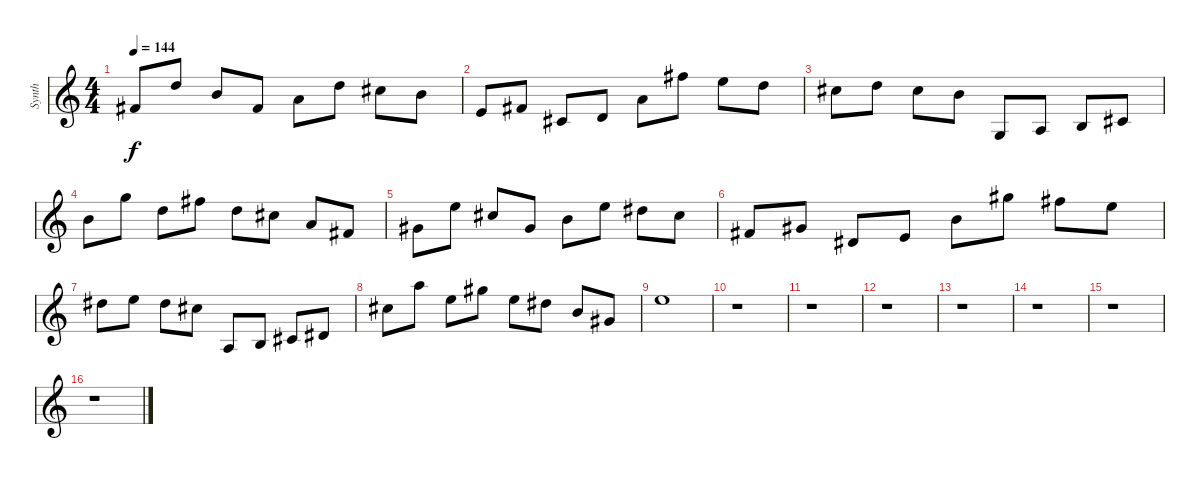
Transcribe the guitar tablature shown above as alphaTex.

\track ("Synth" "Synth") {instrument stringensemble1}
\staff {score}
\tuning (D4 A3 F3 C3 G2 D2) {hide}
\ts (4 4)
\tempo 144
\clef g2
\ks c
13.3.8{dy f} 12.1.8 14.2.8 13.3.8 12.2.8 12.1.8 11.1.8 9.1.8 |
11.3.8 9.2.8 8.3.8 9.3.8 7.1.8 16.1.8 14.1.8 12.1.8 |
11.1.8 12.1.8 11.1.8 9.1.8 7.4.8 9.4.8 6.3.8 8.3.8 |
14.2.8 17.1.8 17.2.8 16.1.8 17.2.8 16.2.8 16.3.8 13.3.8 |
15.3.8 14.1.8 16.2.8 15.3.8 14.2.8 14.1.8 13.1.8 11.1.8 |
13.3.8 11.2.8 10.3.8 11.3.8 14.2.8 18.1.8 16.1.8 14.1.8 |
13.1.8 14.1.8 13.1.8 11.1.8 9.4.8 11.4.8 8.3.8 10.3.8 |
16.2.8 19.1.8 19.2.8 18.1.8 19.2.8 18.2.8 18.3.8 15.3.8 |
14.1.1 |
r.1 |
r.1 |
r.1 |
r.1 |
r.1 |
r.1 |
r.1
